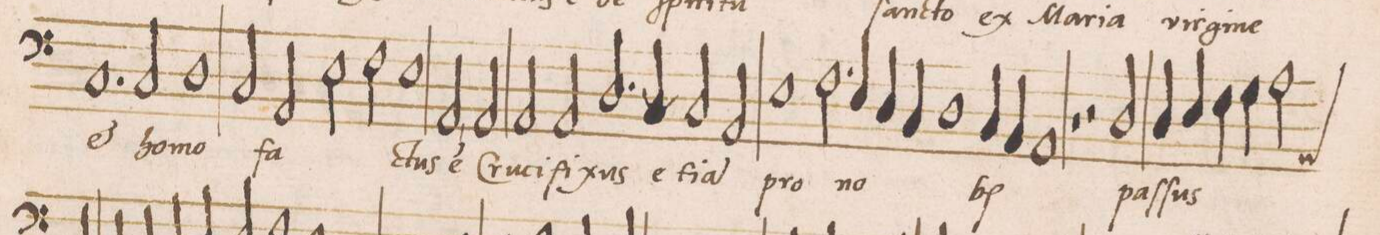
**kern	**text
*I"BASVS	*
*clefF4	*
*k[]	*
*met(C|)	*
*M2/1	*
1.C	et
=57-	=57-
2C/	ho-
1D	-mo
=58-	=58-
2C/	.
2AA/	fa-
2E\	.
2F\	.
=59-	=59-
1E	-ctus
2AA,</	e(st)
2AA/	Cru-
=60-	=60-
2AA/	-ci-
2AA/	-fi-
2.D/	-xus
4C/	e-
=61-	=61-
2C/	-ti-
2AA/	-a(m)
1E	pro
=62-	=62-
2.F\	no-
4E/	.
4D/	.
4C/	.
1D\	.
=63-	=63-
4C/	.
4BB/	.
1AA	-bis
=64-	=64-
1r	.
2r	.
2D/	paſ-
=65-	=65-
4D/	-ſus
4E/	.
4F\	.
4G\	.
*custos:AA	*
2A\	.
*-	*-
